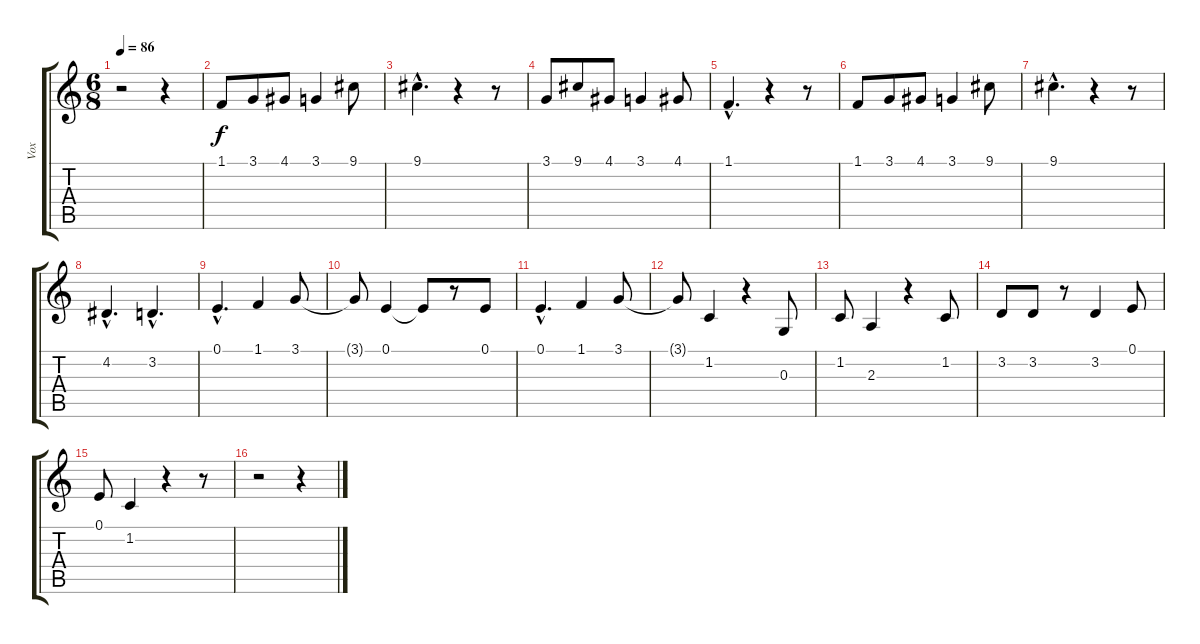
\track ("Vox" "Vox") {instrument drawbarorgan}
\staff {score tabs}
\tuning (E4 B3 G3 D3 A2 E2) {hide}
\ts (6 8)
\tempo 86
\clef g2
\ks c
r.2{dy f} r.4 |
1.1.8 3.1.8 4.1.8 3.1.4 9.1.8 |
9.1{hac}.4{d} r.4 r.8 |
3.1.8 9.1.8 4.1.8 3.1.4 4.1.8 |
1.1{hac}.4{d} r.4 r.8 |
1.1.8 3.1.8 4.1.8 3.1.4 9.1.8 |
9.1{hac}.4{d} r.4 r.8 |
4.2{hac}.4{d} 3.2{hac}.4{d} |
0.1{hac}.4{d} 1.1.4 3.1.8 |
3.1{t}.8 0.1.4 0.1{t}.8 r.8 0.1.8 |
0.1{hac}.4{d} 1.1.4 3.1.8 |
3.1{t}.8 1.2.4 r.4 0.3.8 |
1.2.8 2.3.4 r.4 1.2.8 |
3.2.8 3.2.8 r.8 3.2.4 0.1.8 |
0.1.8 1.2.4 r.4 r.8 |
r.2 r.4
